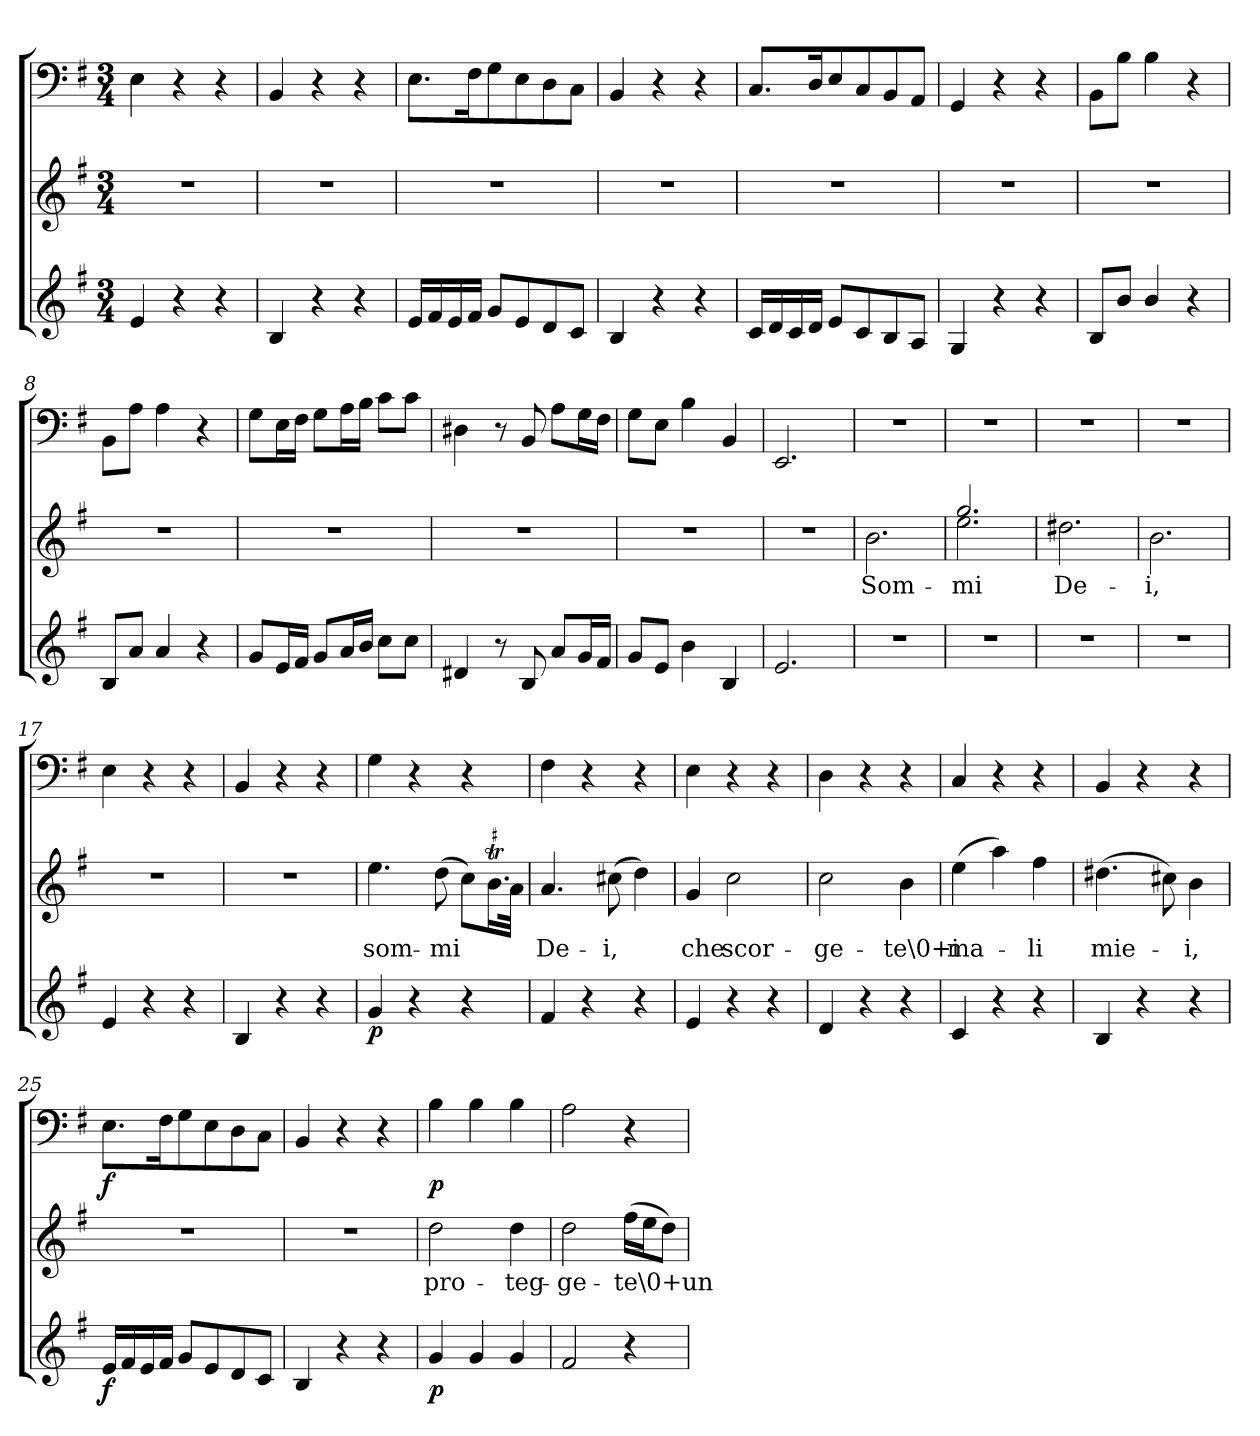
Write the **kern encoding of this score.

**kern	**dynam	**kern	**text	**kern	**dynam
*part3	*part3	*part2	*part2	*part1	*part1
*staff3	*staff3	*staff2	*staff2	*staff1	*staff1
*clefG2	*	*clefG2	*	*clefF4	*
*k[f#]	*	*k[f#]	*	*k[f#]	*
*e:	*	*e:	*	*e:	*
*M3/4	*	*M3/4	*	*M3/4	*
=1	=1	=1	=1	=1	=1
4e/	.	2.r	.	4E\	.
4r	.	.	.	4r	.
4r	.	.	.	4r	.
=2	=2	=2	=2	=2	=2
4B/	.	2.r	.	4BB/	.
4r	.	.	.	4r	.
4r	.	.	.	4r	.
=3	=3	=3	=3	=3	=3
16e/LL	.	2.r	.	8.E\L	.
16f#/	.	.	.	.	.
16e/	.	.	.	.	.
16f#/JJ	.	.	.	16F#\K	.
8g/L	.	.	.	8G\	.
8e/	.	.	.	8E\	.
8d/	.	.	.	8D\	.
8c/J	.	.	.	8C\J	.
=4	=4	=4	=4	=4	=4
4B/	.	2.r	.	4BB/	.
4r	.	.	.	4r	.
4r	.	.	.	4r	.
=5	=5	=5	=5	=5	=5
16c/LL	.	2.r	.	8.C/L	.
16d/	.	.	.	.	.
16c/	.	.	.	.	.
16d/JJ	.	.	.	16D/K	.
8e/L	.	.	.	8E/	.
8c/	.	.	.	8C/	.
8B/	.	.	.	8BB/	.
8A/J	.	.	.	8AA/J	.
=6	=6	=6	=6	=6	=6
4G/	.	2.r	.	4GG/	.
4r	.	.	.	4r	.
4r	.	.	.	4r	.
=7	=7	=7	=7	=7	=7
8B/L	.	2.r	.	8BB\L	.
8b/J	.	.	.	8B\J	.
4b/	.	.	.	4B\	.
4r	.	.	.	4r	.
=8	=8	=8	=8	=8	=8
8B/L	.	2.r	.	8BB\L	.
8a/J	.	.	.	8A\J	.
4a/	.	.	.	4A\	.
4r	.	.	.	4r	.
=9	=9	=9	=9	=9	=9
8g/L	.	2.r	.	8G\L	.
16e/L	.	.	.	16E\L	.
16f#/JJ	.	.	.	16F#\JJ	.
8g/L	.	.	.	8G\L	.
16a/L	.	.	.	16A\L	.
16b/JJ	.	.	.	16B\JJ	.
8cc\L	.	.	.	8c\L	.
8cc\J	.	.	.	8c\J	.
=10	=10	=10	=10	=10	=10
4d#X/	.	2.r	.	4D#X\	.
8r	.	.	.	8r	.
8B/	.	.	.	8BB/	.
8a/L	.	.	.	8A\L	.
16g/L	.	.	.	16G\L	.
16f#/JJ	.	.	.	16F#\JJ	.
=11	=11	=11	=11	=11	=11
8g/L	.	2.r	.	8G\L	.
8e/J	.	.	.	8E\J	.
4b\	.	.	.	4B\	.
4B/	.	.	.	4BB/	.
=12	=12	=12	=12	=12	=12
2.e/	.	2.r	.	2.EE/	.
=13	=13	=13	=13	=13	=13
2.r	.	2.b\	Som-	2.r	.
=14	=14	=14	=14	=14	=14
*	*	*^	*	*	*
2.r	.	2.gg/	2.ee\	-mi	2.r	.
*	*	*v	*v	*	*	*
=15	=15	=15	=15	=15	=15
2.r	.	2.dd#X\	De-	2.r	.
=16	=16	=16	=16	=16	=16
2.r	.	2.b\	-i,	2.r	.
=17	=17	=17	=17	=17	=17
4e/	.	2.r	.	4E\	.
4r	.	.	.	4r	.
4r	.	.	.	4r	.
=18	=18	=18	=18	=18	=18
4B/	.	2.r	.	4BB/	.
4r	.	.	.	4r	.
4r	.	.	.	4r	.
=19	=19	=19	=19	=19	=19
4g/	p	4.ee\	som-	4G\	.
4r	.	.	.	4r	.
.	.	(8dd\	-mi	.	.
4r	.	8cc\L)	.	4r	.
!	!	!LO:TR:acc=#	!	!	!
.	.	16.bT\L	.	.	.
.	.	32a\JJk	.	.	.
=20	=20	=20	=20	=20	=20
4f#/	.	4.a/	De-	4F#\	.
4r	.	.	.	4r	.
.	.	(8cc#X\	-i,	.	.
4r	.	4dd\)	.	4r	.
=21	=21	=21	=21	=21	=21
4e/	.	4g/	che	4E\	.
4r	.	2cc\	scor-	4r	.
4r	.	.	.	4r	.
=22	=22	=22	=22	=22	=22
4d/	.	2cc\	-ge-	4D\	.
4r	.	.	.	4r	.
4r	.	4b\	-te\0+i	4r	.
=23	=23	=23	=23	=23	=23
4c/	.	(4ee\	ma-	4C/	.
4r	.	4aa\)	.	4r	.
4r	.	4ff#\	-li	4r	.
=24	=24	=24	=24	=24	=24
4B/	.	(4.dd#X\	mie-	4BB/	.
4r	.	.	.	4r	.
.	.	8cc#X\)	.	.	.
4r	.	4b\	-i,	4r	.
=25	=25	=25	=25	=25	=25
16e/LL	f	2.r	.	8.E\L	f
16f#/	.	.	.	.	.
16e/	.	.	.	.	.
16f#/JJ	.	.	.	16F#\K	.
8g/L	.	.	.	8G\	.
8e/	.	.	.	8E\	.
8d/	.	.	.	8D\	.
8c/J	.	.	.	8C\J	.
=26	=26	=26	=26	=26	=26
4B/	.	2.r	.	4BB/	.
4r	.	.	.	4r	.
4r	.	.	.	4r	.
=27	=27	=27	=27	=27	=27
4g/	p	2dd\	pro-	4B\	p
4g/	.	.	.	4B\	.
4g/	.	4dd\	-teg-	4B\	.
=28	=28	=28	=28	=28	=28
2f#/	.	2dd\	-ge-	2A\	.
4r	.	(16ff#\LL	-te\0+un	4r	.
.	.	16ee\J	.	.	.
.	.	8dd\J)	.	.	.
=	=	=	=	=	=
*-	*-	*-	*-	*-	*-
